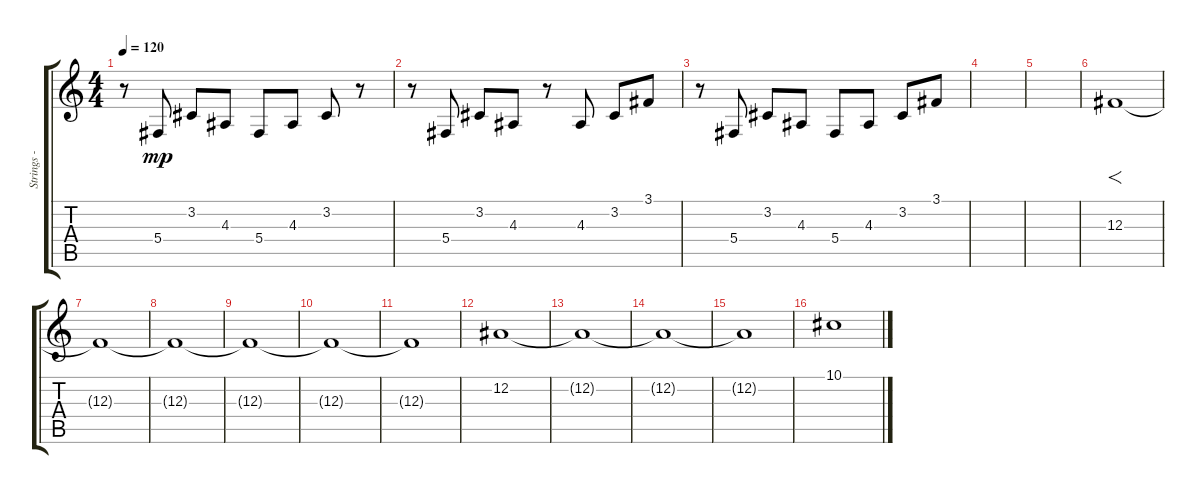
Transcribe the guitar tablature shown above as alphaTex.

\track ("Strings - Layer A" "Strings - ") {instrument stringensemble1}
\staff {score tabs}
\tuning (Eb4 Bb3 Gb3 Db3 Ab2 Eb2) {hide}
\ts (4 4)
\tempo 120
\clef g2
\ks c
r.8{dy mp} 5.4.8 3.2.8 4.3.8 5.4.8 4.3.8 3.2.8 r.8 |
r.8 5.4.8 3.2.8 4.3.8 r.8 4.3.8 3.2.8 3.1.8 |
r.8 5.4.8 3.2.8 4.3.8 5.4.8 4.3.8 3.2.8 3.1.8 |
|
|
12.3.1{f} |
12.3{t}.1 |
12.3{t}.1 |
12.3{t}.1 |
12.3{t}.1 |
12.3{t}.1 |
12.2.1 |
12.2{t}.1 |
12.2{t}.1 |
12.2{t}.1 |
10.1.1
